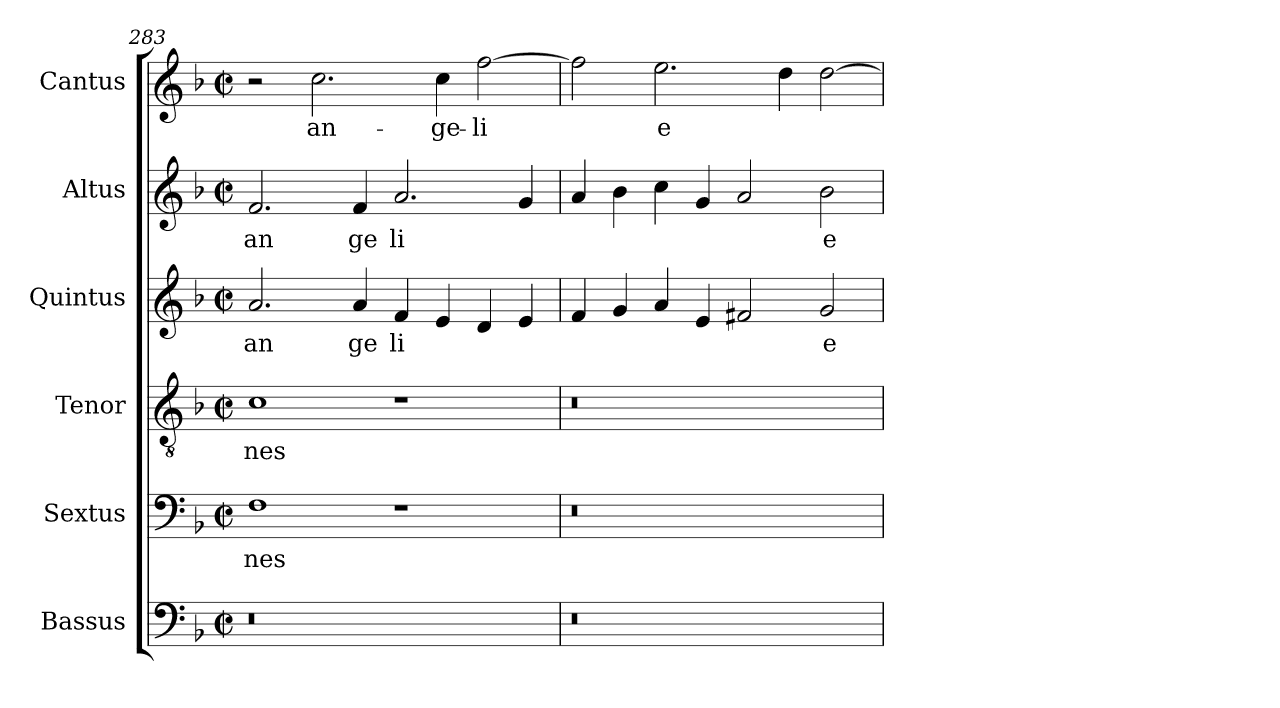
**kern	**kern	**text	**kern	**text	**kern	**text	**kern	**text	**kern	**text
*part6	*part5	*part5	*part4	*part4	*part3	*part3	*part2	*part2	*part1	*part1
*staff6	*staff5	*staff5	*staff4	*staff4	*staff3	*staff3	*staff2	*staff2	*staff1	*staff1
*I"Bassus	*I"Sextus	*	*I"Tenor	*	*I"Quintus	*	*I"Altus	*	*I"Cantus	*
*I'Bassus	*I'Sextus	*	*I'Tenor	*	*I'Quintus	*	*I'Altus	*	*I'Cantus	*
*clefF4	*clefF4	*	*clefGv2	*	*clefG2	*	*clefG2	*	*clefG2	*
*k[b-]	*k[b-]	*	*k[b-]	*	*k[b-]	*	*k[b-]	*	*k[b-]	*
*F:	*F:	*	*F:	*	*F:	*	*F:	*	*F:	*
*M2/2	*M2/2	*	*M2/2	*	*M2/2	*	*M2/2	*	*M2/2	*
*met(c|)	*met(c|)	*	*met(c|)	*	*met(c|)	*	*met(c|)	*	*met(c|)	*
=283	=283	=283	=283	=283	=283	=283	=283	=283	=283	=283
!	!	!LO:LY:b:cj	!	!LO:LY:b:cj	!	!LO:LY:b:cj	!	!LO:LY:b:cj	!	!
0r	1F	-nes	1c	-nes	2.a/	an	2.f/	an	2r	.
!	!	!	!	!	!	!	!	!	!	!LO:LY:b:cj
.	.	.	.	.	.	.	.	.	2.cc\	an-
!	!	!	!	!	!	!LO:LY:b:cj	!	!LO:LY:b:cj	!	!
.	.	.	.	.	4a/	ge	4f/	ge	.	.
!	!	!	!	!	!	!LO:LY:b:cj	!	!LO:LY:b:cj	!	!
.	1r	.	1r	.	4f/	li	2.a/	li	.	.
!	!	!	!	!	!	!LO:LY:b:cj	!	!	!	!LO:LY:b:cj
.	.	.	.	.	4e/	.	.	.	4cc\	-ge-
!	!	!	!	!	!	!LO:LY:b:cj	!	!	!	!LO:LY:b:cj
.	.	.	.	.	4d/	.	.	.	[<2ff\	-li
!	!	!	!	!	!	!LO:LY:b:cj	!	!LO:LY:b:cj	!	!
.	.	.	.	.	4e/	.	4g/	.	.	.
!!LO:LB:g=z
=284	=284	=284	=284	=284	=284	=284	=284	=284	=284	=284
!	!	!	!	!	!	!LO:LY:b:cj	!	!LO:LY:b:cj	!	!LO:LY:b:cj
0r	0r	.	0r	.	4f/	.	4a/	.	2ff\]	.
!	!	!	!	!	!	!LO:LY:b:cj	!	!LO:LY:b:cj	!	!
.	.	.	.	.	4g/	.	4b-\	.	.	.
!	!	!	!	!	!	!LO:LY:b:cj	!	!LO:LY:b:cj	!	!LO:LY:b:cj
.	.	.	.	.	4a/	.	4cc\	.	2.ee\	e
!	!	!	!	!	!	!LO:LY:b:cj	!	!LO:LY:b:cj	!	!
.	.	.	.	.	4e/	.	4g/	.	.	.
!	!	!	!	!	!	!LO:LY:b:cj	!	!LO:LY:b:cj	!	!
.	.	.	.	.	2f#X/	.	2a/	.	.	.
!	!	!	!	!	!	!	!	!	!	!LO:LY:b:cj
.	.	.	.	.	.	.	.	.	4dd\	.
!	!	!	!	!	!	!LO:LY:b:cj	!	!LO:LY:b:cj	!	!LO:LY:b:cj
.	.	.	.	.	2g/	e	2b-\	e	[>2dd\	.
=	=	=	=	=	=	=	=	=	=	=
*-	*-	*-	*-	*-	*-	*-	*-	*-	*-	*-
